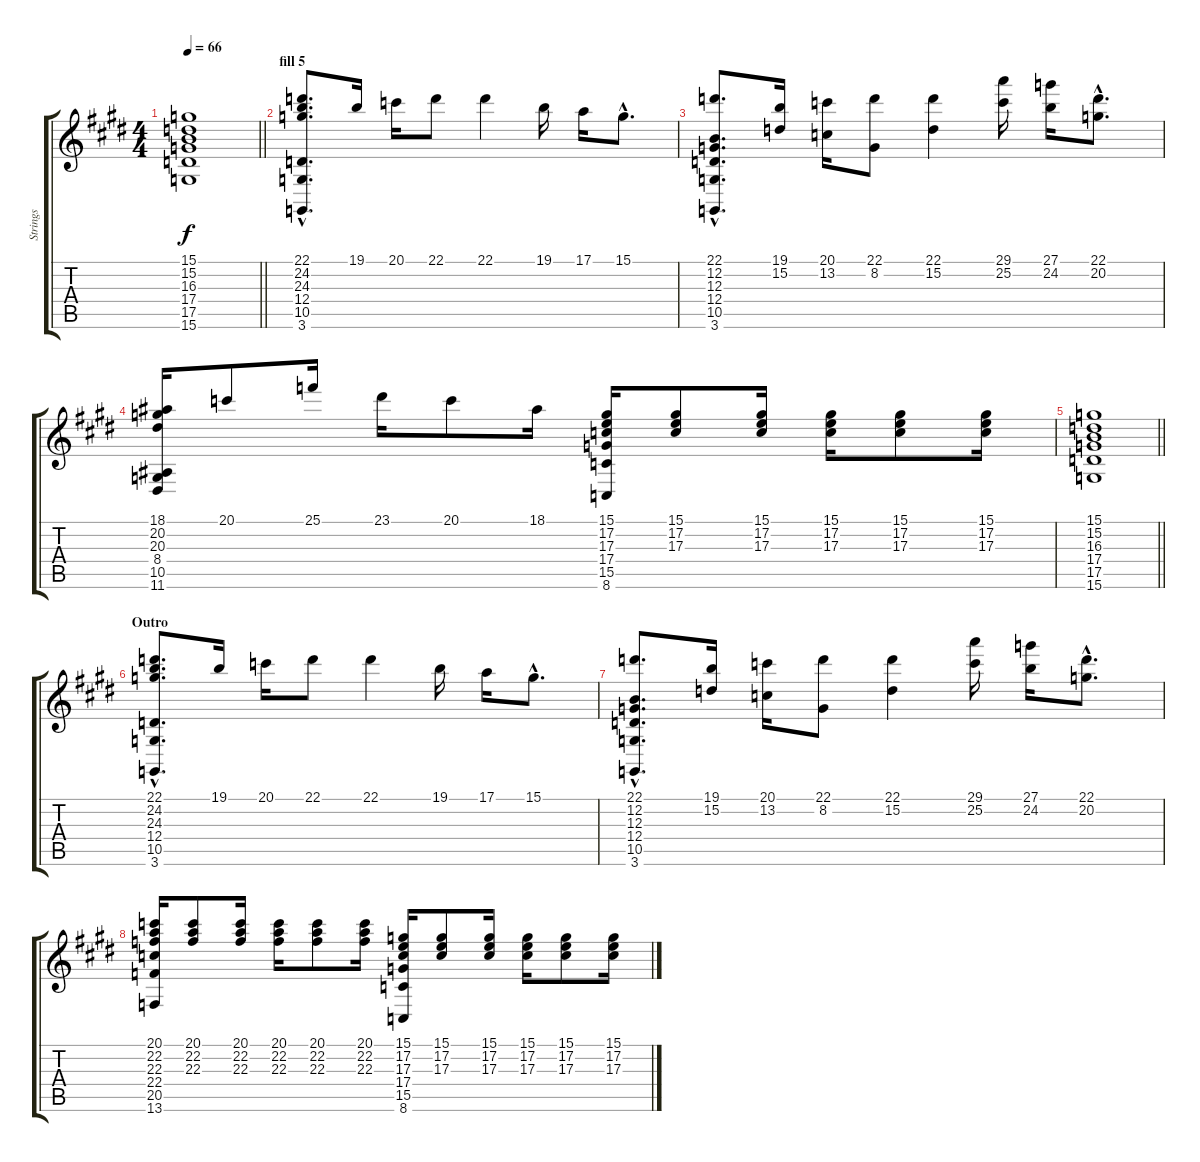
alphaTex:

\track ("Strings" "Strings") {instrument stringensemble1}
\staff {score tabs}
\tuning (E4 B3 G3 D3 A2 E2) {hide}
\ts (4 4)
\tempo 66
\clef g2
\barLineRight lightlight
\ks e
(15.1 15.2 16.3 17.4 17.5 15.6).1{dy f} |
\section ("" "fill 5")
(22.1{hac} 24.2 24.3 12.4 10.5 3.6).8{d} 19.1.16 20.1.16 22.1.8 22.1.4 19.1.16 17.1.16 15.1{hac}.8{d} |
(22.1{hac} 12.2{hac} 12.3 12.4 10.5 3.6).8{d} (19.1 15.2).16 (20.1 13.2).16 (22.1 8.2).8 (22.1 15.2).4 (29.1 25.2).16 (27.1 24.2).16 (22.1{hac} 20.2{hac}).8{d} |
(18.1 20.2 20.3 8.4 10.5 11.6).16 20.1.8 25.1.16 23.1.16 20.1.8 18.1.16 (15.1 17.2 17.3 17.4 15.5 8.6).16 (15.1 17.2 17.3).8 (15.1 17.2 17.3).16 (15.1 17.2 17.3).16 (15.1 17.2 17.3).8 (15.1 17.2 17.3).16 |
\barLineRight lightlight
(15.1 15.2 16.3 17.4 17.5 15.6).1 |
\section ("" "Outro")
(22.1{hac} 24.2 24.3 12.4 10.5 3.6).8{d} 19.1.16 20.1.16 22.1.8 22.1.4 19.1.16 17.1.16 15.1{hac}.8{d} |
(22.1{hac} 12.2{hac} 12.3 12.4 10.5 3.6).8{d} (19.1 15.2).16 (20.1 13.2).16 (22.1 8.2).8 (22.1 15.2).4 (29.1 25.2).16 (27.1 24.2).16 (22.1{hac} 20.2{hac}).8{d} |
(20.1 22.2 22.3 22.4 20.5 13.6).16 (20.1 22.2 22.3).8 (20.1 22.2 22.3).16 (20.1 22.2 22.3).16 (20.1 22.2 22.3).8 (20.1 22.2 22.3).16 (15.1 17.2 17.3 17.4 15.5 8.6).16 (15.1 17.2 17.3).8 (15.1 17.2 17.3).16 (15.1 17.2 17.3).16 (15.1 17.2 17.3).8 (15.1 17.2 17.3).16
